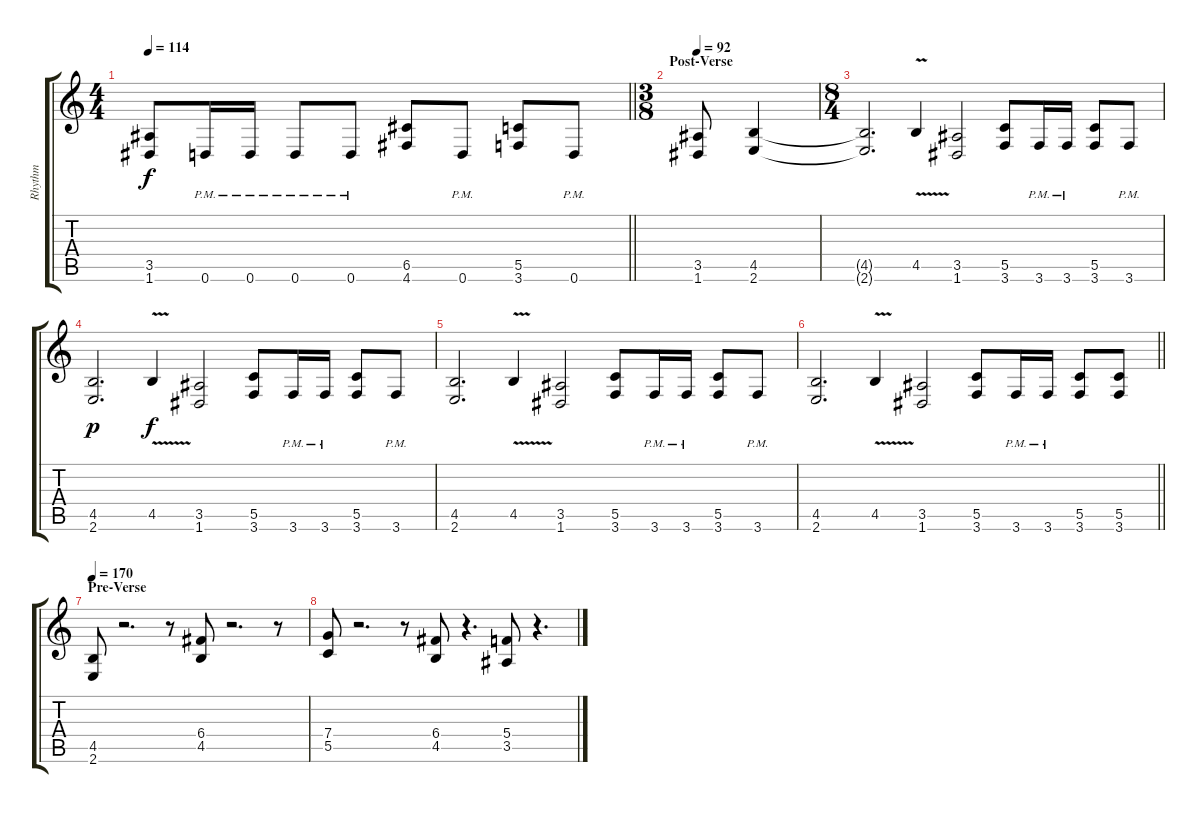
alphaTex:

\track ("Rhythm" "Rhythm") {instrument distortionguitar}
\staff {score tabs}
\tuning (D4 A3 F3 C3 G2 D2) {hide}
\ts (4 4)
\tempo 114
\clef g2
\barLineRight lightlight
\ks c
(3.5 1.6).8{dy f} 0.6{pm}.16 0.6{pm}.16 0.6{pm}.8 0.6{pm}.8 (6.5 4.6).8 0.6{pm}.8 (5.5 3.6).8 0.6{pm}.8 |
\ts (3 8)
\section ("" "Post-Verse")
\tempo 92
(3.5 1.6).8 (4.5 2.6).4 |
\ts (8 4)
(4.5{t} 2.6{t}).2{d} 4.5{v}.4 (3.5 1.6).2 (5.5 3.6).8 3.6{pm}.16 3.6{pm}.16 (5.5 3.6).8 3.6{pm}.8 |
(4.5 2.6).2{d dy p} 4.5{v}.4{dy f} (3.5 1.6).2 (5.5 3.6).8 3.6{pm}.16 3.6{pm}.16 (5.5 3.6).8 3.6{pm}.8 |
(4.5 2.6).2{d} 4.5{v}.4 (3.5 1.6).2 (5.5 3.6).8 3.6{pm}.16 3.6{pm}.16 (5.5 3.6).8 3.6{pm}.8 |
\barLineRight lightlight
(4.5 2.6).2{d} 4.5{v}.4 (3.5 1.6).2 (5.5 3.6).8 3.6{pm}.16 3.6{pm}.16 (5.5 3.6).8 (5.5 3.6).8 |
\section ("" "Pre-Verse")
\tempo 170
(4.5 2.6).8 r.2{d} r.8 (6.4 4.5).8 r.2{d} r.8 |
(7.4 5.5).8 r.2{d} r.8 (6.4 4.5).8 r.4{d} (5.4 3.5).8 r.4{d}
